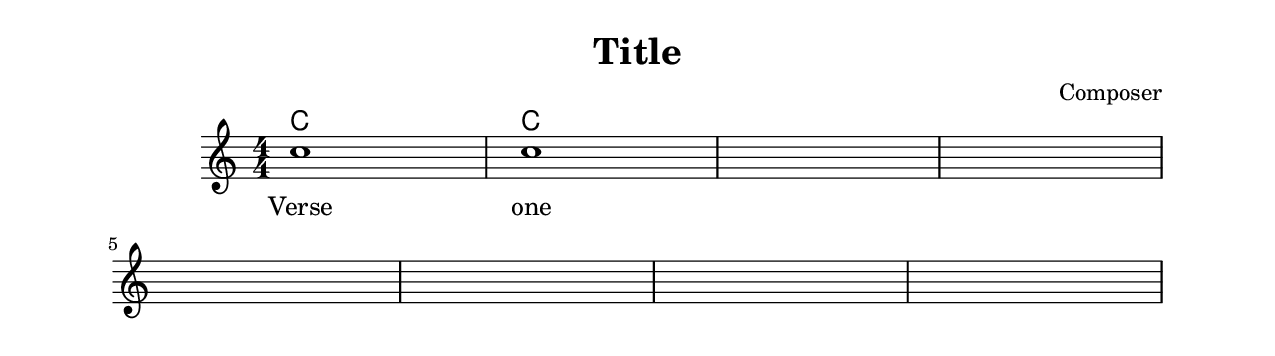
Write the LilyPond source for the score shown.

\version "2.24.0"

\include "settings.ily"
\include "style.ily"

verse = \chordmode {
  c1  |
}

chorus = \chordmode {
  c1  |
}

changes = \chords {
  \verse
  \chorus
}

verse = \lyricmode {
  Verse one
}

chorus = \lyricmode {
  Chorus
}

text = \lyricmode {
  \verse
  \chorus
}

verse = \relative c'' {
  | c1
}

chorus = \relative c'' {
  | c1
}

melody = {
  \verse
  \chorus
}

key_and_time = {
  \key c \major
  \time 4/4
}

verse = {
  | s1 * 4
}

chorus = {
  | s1 * 4
}

structure = {
  \key_and_time
  \verse
  \chorus
}


\header {
  title = "Title"
  composer = "Composer"
}

melody = \new Staff {
  <<
    \melody \addlyrics \text
    \structure
  >>
}

\layout {
  \context {
    \Score \consists
    #(set-bars-per-line '(4))
  }
}

\score {
  <<
    \numericTimeSignature
    \changes
    \melody
  >>
}
